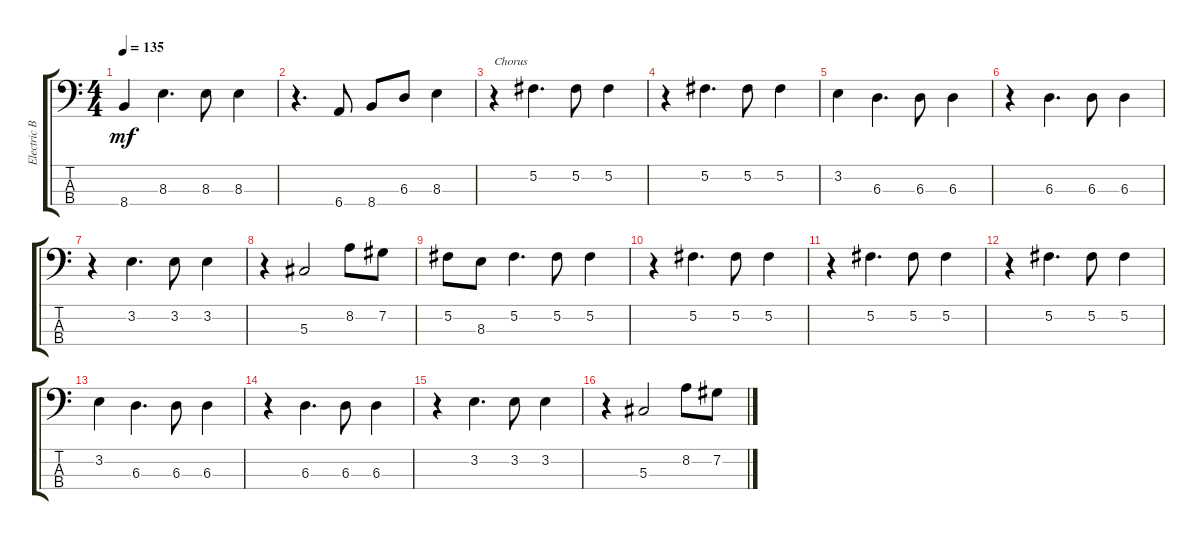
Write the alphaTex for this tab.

\track ("Electric Bass" "Electric B") {solo instrument electricbassfinger}
\staff {score tabs}
\tuning (Gb2 Db2 Ab1 Eb1) {hide}
\ts (4 4)
\tempo 135
\clef f4
\ks c
8.4.4{dy mf} 8.3.4{d} 8.3.8 8.3.4 |
r.4{d} 6.4.8 8.4.8 6.3.8 8.3.4 |
r.4{txt "Chorus"} 5.2.4{d} 5.2.8 5.2.4 |
r.4 5.2.4{d} 5.2.8 5.2.4 |
3.2.4 6.3.4{d} 6.3.8 6.3.4 |
r.4 6.3.4{d} 6.3.8 6.3.4 |
r.4 3.2.4{d} 3.2.8 3.2.4 |
r.4 5.3.2 8.2.8 7.2.8 |
5.2.8 8.3.8 5.2.4{d} 5.2.8 5.2.4 |
r.4 5.2.4{d} 5.2.8 5.2.4 |
r.4 5.2.4{d} 5.2.8 5.2.4 |
r.4 5.2.4{d} 5.2.8 5.2.4 |
3.2.4 6.3.4{d} 6.3.8 6.3.4 |
r.4 6.3.4{d} 6.3.8 6.3.4 |
r.4 3.2.4{d} 3.2.8 3.2.4 |
r.4 5.3.2 8.2.8 7.2.8
